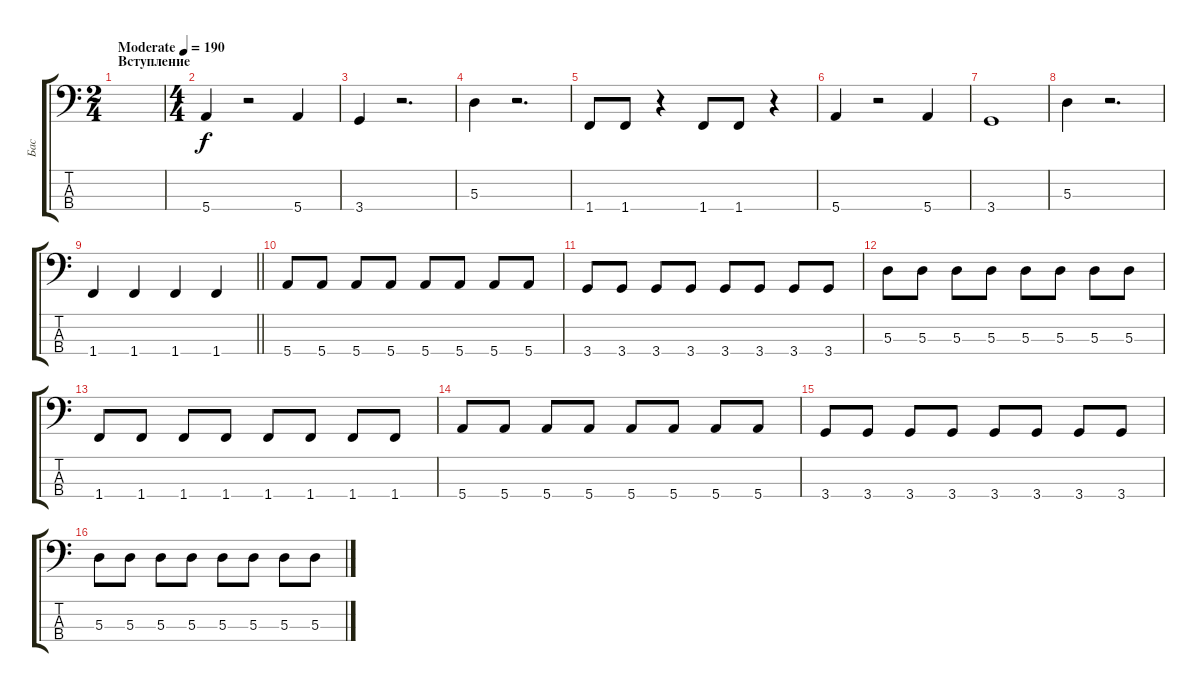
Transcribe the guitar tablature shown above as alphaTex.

\track ("Бас" "Бас") {instrument electricbassfinger}
\staff {score tabs}
\tuning (G2 D2 A1 E1) {hide}
\ts (2 4)
\section ("" "Вступление")
\tempo (190 "Moderate")
\clef f4
\ks c
|
\ts (4 4)
5.4.4 r.2 5.4.4 |
3.4.4 r.2{d} |
5.3.4 r.2{d} |
1.4.8 1.4.8 r.4 1.4.8 1.4.8 r.4 |
5.4.4 r.2 5.4.4 |
3.4.1 |
5.3.4 r.2{d} |
\barLineRight lightlight
1.4.4 1.4.4 1.4.4 1.4.4 |
5.4.8 5.4.8 5.4.8 5.4.8 5.4.8 5.4.8 5.4.8 5.4.8 |
3.4.8 3.4.8 3.4.8 3.4.8 3.4.8 3.4.8 3.4.8 3.4.8 |
5.3.8 5.3.8 5.3.8 5.3.8 5.3.8 5.3.8 5.3.8 5.3.8 |
1.4.8 1.4.8 1.4.8 1.4.8 1.4.8 1.4.8 1.4.8 1.4.8 |
5.4.8 5.4.8 5.4.8 5.4.8 5.4.8 5.4.8 5.4.8 5.4.8 |
3.4.8 3.4.8 3.4.8 3.4.8 3.4.8 3.4.8 3.4.8 3.4.8 |
5.3.8 5.3.8 5.3.8 5.3.8 5.3.8 5.3.8 5.3.8 5.3.8
